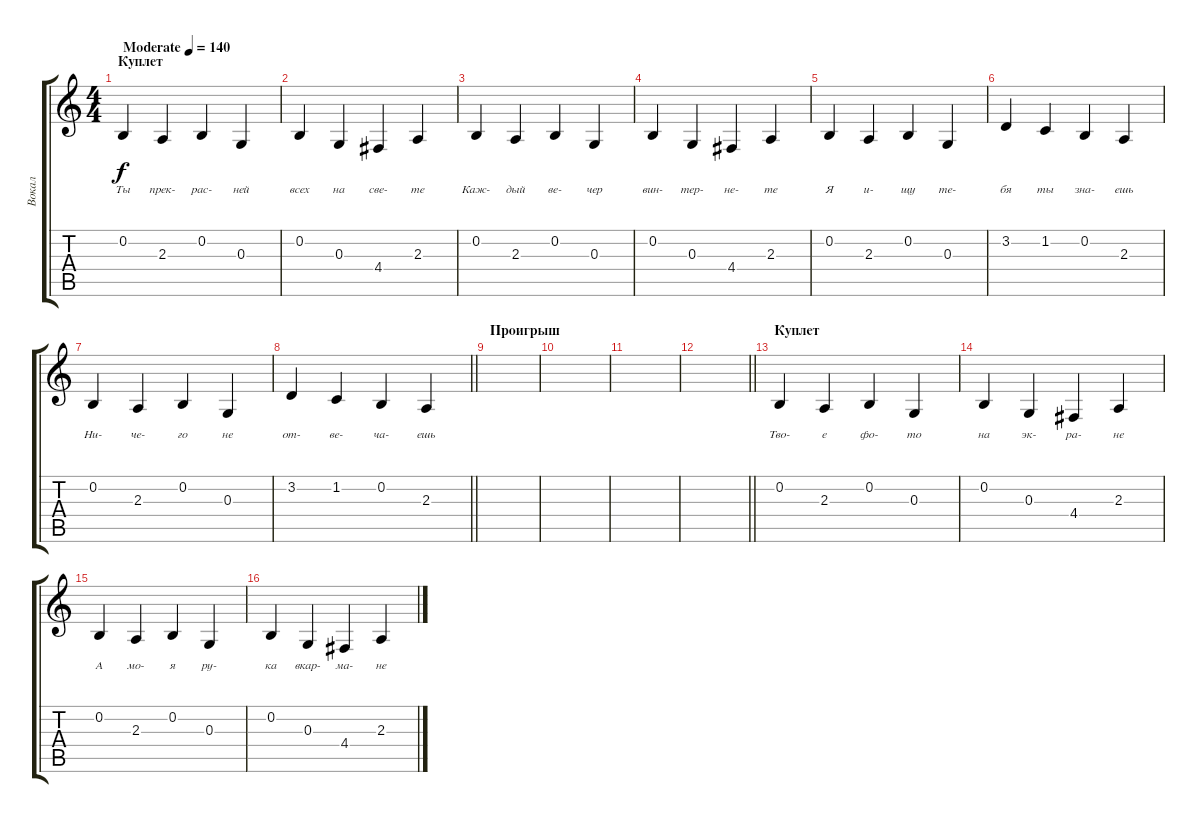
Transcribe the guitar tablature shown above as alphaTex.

\track ("Вокал" "Вокал") {instrument lead2sawtooth}
\staff {score tabs}
\tuning (E4 B3 G3 D3 A2 E2) {hide}
\ts (4 4)
\section ("" "Куплет")
\tempo (140 "Moderate")
\clef g2
\ks c
0.2.4{lyrics (0 "Ты") lyrics (1 "") lyrics (2 "") lyrics (3 "") lyrics (4 "") dy f instrument lead2sawtooth} 2.3.4{lyrics (0 "прек-") lyrics (1 "") lyrics (2 "") lyrics (3 "") lyrics (4 "")} 0.2.4{lyrics (0 "рас-") lyrics (1 "") lyrics (2 "") lyrics (3 "") lyrics (4 "")} 0.3.4{lyrics (0 "ней") lyrics (1 "") lyrics (2 "") lyrics (3 "") lyrics (4 "")} |
0.2.4{lyrics (0 "всех") lyrics (1 "") lyrics (2 "") lyrics (3 "") lyrics (4 "")} 0.3.4{lyrics (0 "на") lyrics (1 "") lyrics (2 "") lyrics (3 "") lyrics (4 "")} 4.4.4{lyrics (0 "све-") lyrics (1 "") lyrics (2 "") lyrics (3 "") lyrics (4 "")} 2.3.4{lyrics (0 "те") lyrics (1 "") lyrics (2 "") lyrics (3 "") lyrics (4 "")} |
0.2.4{lyrics (0 "Каж-") lyrics (1 "") lyrics (2 "") lyrics (3 "") lyrics (4 "")} 2.3.4{lyrics (0 "дый") lyrics (1 "") lyrics (2 "") lyrics (3 "") lyrics (4 "")} 0.2.4{lyrics (0 "ве-") lyrics (1 "") lyrics (2 "") lyrics (3 "") lyrics (4 "")} 0.3.4{lyrics (0 "чер") lyrics (1 "") lyrics (2 "") lyrics (3 "") lyrics (4 "")} |
0.2.4{lyrics (0 "вин-") lyrics (1 "") lyrics (2 "") lyrics (3 "") lyrics (4 "")} 0.3.4{lyrics (0 "тер-") lyrics (1 "") lyrics (2 "") lyrics (3 "") lyrics (4 "")} 4.4.4{lyrics (0 "не-") lyrics (1 "") lyrics (2 "") lyrics (3 "") lyrics (4 "")} 2.3.4{lyrics (0 "те") lyrics (1 "") lyrics (2 "") lyrics (3 "") lyrics (4 "")} |
0.2.4{lyrics (0 "Я") lyrics (1 "") lyrics (2 "") lyrics (3 "") lyrics (4 "")} 2.3.4{lyrics (0 "и-") lyrics (1 "") lyrics (2 "") lyrics (3 "") lyrics (4 "")} 0.2.4{lyrics (0 "щу") lyrics (1 "") lyrics (2 "") lyrics (3 "") lyrics (4 "")} 0.3.4{lyrics (0 "те-") lyrics (1 "") lyrics (2 "") lyrics (3 "") lyrics (4 "")} |
3.2.4{lyrics (0 "бя") lyrics (1 "") lyrics (2 "") lyrics (3 "") lyrics (4 "")} 1.2.4{lyrics (0 "ты") lyrics (1 "") lyrics (2 "") lyrics (3 "") lyrics (4 "")} 0.2.4{lyrics (0 "зна-") lyrics (1 "") lyrics (2 "") lyrics (3 "") lyrics (4 "")} 2.3.4{lyrics (0 "ешь") lyrics (1 "") lyrics (2 "") lyrics (3 "") lyrics (4 "")} |
0.2.4{lyrics (0 "Ни-") lyrics (1 "") lyrics (2 "") lyrics (3 "") lyrics (4 "")} 2.3.4{lyrics (0 "че-") lyrics (1 "") lyrics (2 "") lyrics (3 "") lyrics (4 "")} 0.2.4{lyrics (0 "го") lyrics (1 "") lyrics (2 "") lyrics (3 "") lyrics (4 "")} 0.3.4{lyrics (0 "не") lyrics (1 "") lyrics (2 "") lyrics (3 "") lyrics (4 "")} |
\barLineRight lightlight
3.2.4{lyrics (0 "от-") lyrics (1 "") lyrics (2 "") lyrics (3 "") lyrics (4 "")} 1.2.4{lyrics (0 "ве-") lyrics (1 "") lyrics (2 "") lyrics (3 "") lyrics (4 "")} 0.2.4{lyrics (0 "ча-") lyrics (1 "") lyrics (2 "") lyrics (3 "") lyrics (4 "")} 2.3.4{lyrics (0 "ешь") lyrics (1 "") lyrics (2 "") lyrics (3 "") lyrics (4 "")} |
\section ("" "Проигрыш")
|
|
|
\barLineRight lightlight
|
\section ("" "Куплет")
0.2.4{lyrics (0 "Тво-") lyrics (1 "") lyrics (2 "") lyrics (3 "") lyrics (4 "")} 2.3.4{lyrics (0 "е") lyrics (1 "") lyrics (2 "") lyrics (3 "") lyrics (4 "")} 0.2.4{lyrics (0 "фо-") lyrics (1 "") lyrics (2 "") lyrics (3 "") lyrics (4 "")} 0.3.4{lyrics (0 "то") lyrics (1 "") lyrics (2 "") lyrics (3 "") lyrics (4 "")} |
0.2.4{lyrics (0 "на") lyrics (1 "") lyrics (2 "") lyrics (3 "") lyrics (4 "")} 0.3.4{lyrics (0 "эк-") lyrics (1 "") lyrics (2 "") lyrics (3 "") lyrics (4 "")} 4.4.4{lyrics (0 "ра-") lyrics (1 "") lyrics (2 "") lyrics (3 "") lyrics (4 "")} 2.3.4{lyrics (0 "не") lyrics (1 "") lyrics (2 "") lyrics (3 "") lyrics (4 "")} |
0.2.4{lyrics (0 "А") lyrics (1 "") lyrics (2 "") lyrics (3 "") lyrics (4 "")} 2.3.4{lyrics (0 "мо-") lyrics (1 "") lyrics (2 "") lyrics (3 "") lyrics (4 "")} 0.2.4{lyrics (0 "я") lyrics (1 "") lyrics (2 "") lyrics (3 "") lyrics (4 "")} 0.3.4{lyrics (0 "ру-") lyrics (1 "") lyrics (2 "") lyrics (3 "") lyrics (4 "")} |
0.2.4{lyrics (0 "ка") lyrics (1 "") lyrics (2 "") lyrics (3 "") lyrics (4 "")} 0.3.4{lyrics (0 "вкар-") lyrics (1 "") lyrics (2 "") lyrics (3 "") lyrics (4 "")} 4.4.4{lyrics (0 "ма-") lyrics (1 "") lyrics (2 "") lyrics (3 "") lyrics (4 "")} 2.3.4{lyrics (0 "не") lyrics (1 "") lyrics (2 "") lyrics (3 "") lyrics (4 "")}
